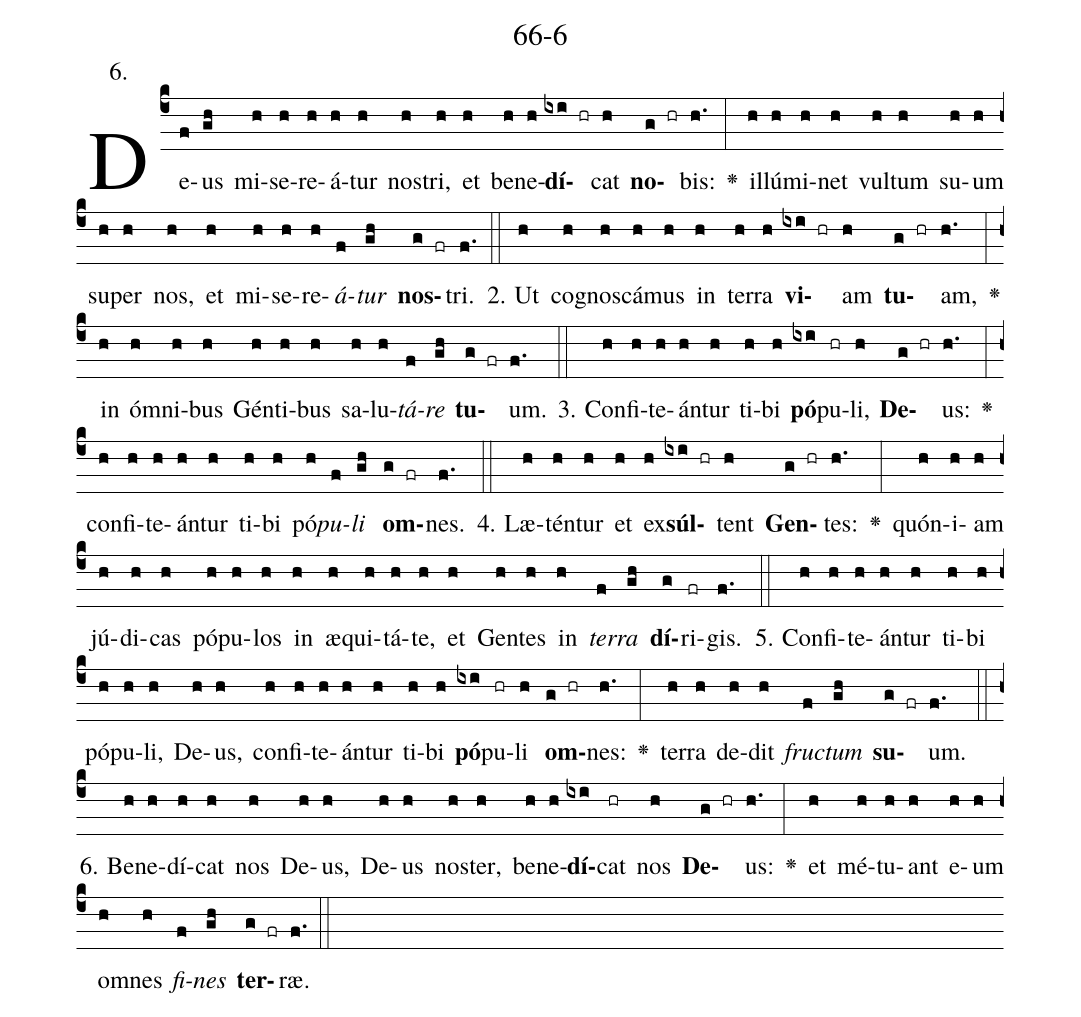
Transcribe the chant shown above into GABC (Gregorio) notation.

name: 66-6;
annotation: 6.;
%%
(c4)De(f)us(gh) mi(h)se(h)re(h)á(h)tur(h) nos(h)tri,(h) et(h) be(h)ne(h)<b>dí</b>(ixi hr)cat(h) <b>no</b>(g hr)bis:(h.) <v>\greheightstar</v>(:) il(h)lú(h)mi(h)net(h) vul(h)tum(h) su(h)um(h) su(h)per(h) nos,(h) et(h) mi(h)se(h)re(h)<i>á</i>(f)<i>tur</i>(gh) <b>nos</b>(g fr)tri.(f.) (::)
2. Ut(h) co(h)gnos(h)cá(h)mus(h) in(h) ter(h)ra(h) <b>vi</b>(ixi hr)am(h) <b>tu</b>(g hr)am,(h.) <v>\greheightstar</v>(:) in(h) óm(h)ni(h)bus(h) Gén(h)ti(h)bus(h) sa(h)lu(h)<i>tá</i>(f)<i>re</i>(gh) <b>tu</b>(g fr)um.(f.) (::)
3. Con(h)fi(h)te(h)án(h)tur(h) ti(h)bi(h) <b>pó</b>(ixi)pu(hr)li,(h) <b>De</b>(g hr)us:(h.) <v>\greheightstar</v>(:) con(h)fi(h)te(h)án(h)tur(h) ti(h)bi(h) pó(h)<i>pu</i>(f)<i>li</i>(gh) <b>om</b>(g fr)nes.(f.) (::)
4. Læ(h)tén(h)tur(h) et(h) ex(h)<b>súl</b>(ixi hr)tent(h) <b>Gen</b>(g hr)tes:(h.) <v>\greheightstar</v>(:) quón(h)i(h)am(h) jú(h)di(h)cas(h) pó(h)pu(h)los(h) in(h) æ(h)qui(h)tá(h)te,(h) et(h) Gen(h)tes(h) in(h) <i>ter</i>(f)<i>ra</i>(gh) <b>dí</b>(g)ri(fr)gis.(f.) (::)
5. Con(h)fi(h)te(h)án(h)tur(h) ti(h)bi(h) pó(h)pu(h)li,(h) De(h)us,(h) con(h)fi(h)te(h)án(h)tur(h) ti(h)bi(h) <b>pó</b>(ixi)pu(hr)li(h) <b>om</b>(g hr)nes:(h.) <v>\greheightstar</v>(:) ter(h)ra(h) de(h)dit(h) <i>fruc</i>(f)<i>tum</i>(gh) <b>su</b>(g fr)um.(f.) (::)
6. Be(h)ne(h)dí(h)cat(h) nos(h) De(h)us,(h) De(h)us(h) nos(h)ter,(h) be(h)ne(h)<b>dí</b>(ixi)cat(hr) nos(h) <b>De</b>(g hr)us:(h.) <v>\greheightstar</v>(:) et(h) mé(h)tu(h)ant(h) e(h)um(h) om(h)nes(h) <i>fi</i>(f)<i>nes</i>(gh) <b>ter</b>(g fr)ræ.(f.) (::)
